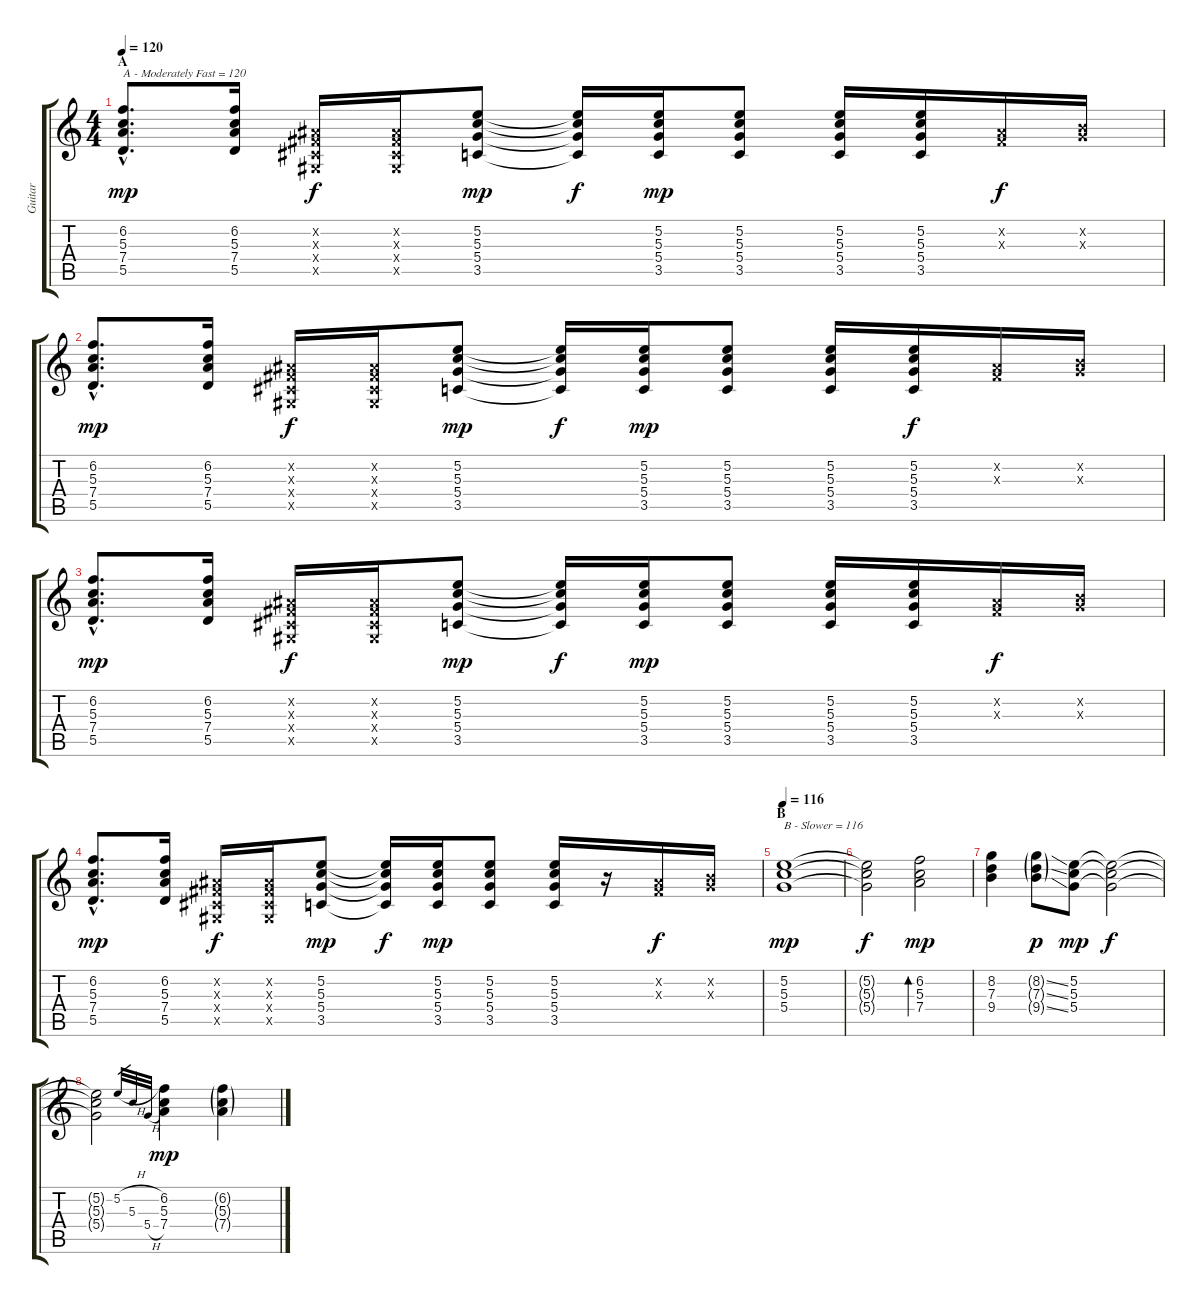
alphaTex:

\track ("Guitar" "Guitar") {instrument electricguitarclean}
\staff {score tabs}
\tuning (E4 B3 G3 D3 A2 E2) {hide}
\ts (4 4)
\section ("" "A")
\tempo 120
\clef g2
\ks c
(6.2{hac} 5.3{hac} 7.4{hac} 5.5{hac}).8{d txt "A - Moderately Fast = 120" dy mp instrument electricguitarclean} (6.2 5.3 7.4 5.5).16 (-1.2{x} -1.3{x} -1.4{x} -1.5{x}).16{dy f} (-1.2{x} -1.3{x} -1.4{x} -1.5{x}).16 (5.2 5.3 5.4 3.5).8{dy mp} (5.2{t} 5.3{t} 5.4{t} 3.5{t}).16{dy f} (5.2 5.3 5.4 3.5).16{dy mp} (5.2 5.3 5.4 3.5).8 (5.2 5.3 5.4 3.5).16 (5.2 5.3 5.4 3.5).16 (-1.2{x} -1.3{x}).16{dy f} (0.2{x} 0.3{x}).16 |
(6.2{hac} 5.3{hac} 7.4{hac} 5.5{hac}).8{d dy mp} (6.2 5.3 7.4 5.5).16 (-1.2{x} -1.3{x} -1.4{x} -1.5{x}).16{dy f} (-1.2{x} -1.3{x} -1.4{x} -1.5{x}).16 (5.2 5.3 5.4 3.5).8{dy mp} (5.2{t} 5.3{t} 5.4{t} 3.5{t}).16{dy f} (5.2 5.3 5.4 3.5).16{dy mp} (5.2 5.3 5.4 3.5).8 (5.2 5.3 5.4 3.5).16 (5.2 5.3 5.4 3.5).16{dy f} (-1.2{x} -1.3{x}).16 (0.2{x} 0.3{x}).16 |
(6.2{hac} 5.3{hac} 7.4{hac} 5.5{hac}).8{d dy mp} (6.2 5.3 7.4 5.5).16 (-1.2{x} -1.3{x} -1.4{x} -1.5{x}).16{dy f} (-1.2{x} -1.3{x} -1.4{x} -1.5{x}).16 (5.2 5.3 5.4 3.5).8{dy mp} (5.2{t} 5.3{t} 5.4{t} 3.5{t}).16{dy f} (5.2 5.3 5.4 3.5).16{dy mp} (5.2 5.3 5.4 3.5).8 (5.2 5.3 5.4 3.5).16 (5.2 5.3 5.4 3.5).16 (-1.2{x} -1.3{x}).16{dy f} (0.2{x} 0.3{x}).16 |
(6.2{hac} 5.3{hac} 7.4{hac} 5.5{hac}).8{d dy mp} (6.2 5.3 7.4 5.5).16 (-1.2{x} -1.3{x} -1.4{x} -1.5{x}).16{dy f} (-1.2{x} -1.3{x} -1.4{x} -1.5{x}).16 (5.2 5.3 5.4 3.5).8{dy mp} (5.2{t} 5.3{t} 5.4{t} 3.5{t}).16{dy f} (5.2 5.3 5.4 3.5).16{dy mp} (5.2 5.3 5.4 3.5).8 (5.2 5.3 5.4 3.5).16 r.16 (-1.2{x} -1.3{x}).16{dy f} (0.2{x} 0.3{x}).16 |
\section ("" "B")
\tempo 116
(5.2 5.3 5.4).1{txt "B - Slower = 116" dy mp} |
(5.2{t} 5.3{t} 5.4{t}).2{dy f} (6.2 5.3 7.4).2{bd 240 dy mp} |
(8.2 7.3 9.4).4 (8.2{ss g} 7.3{ss g} 9.4{ss g}).8{dy p} (5.2 5.3 5.4).8{dy mp} (5.2{t} 5.3{t} 5.4{t}).2{dy f} |
(5.2{t} 5.3{t} 5.4{t}).2 5.2{h}.32{gr} 5.3.32{gr} 5.4{h}.32{gr} (6.2 5.3 7.4).4{dy mp} (6.2{g} 5.3{g} 7.4{g}).4
